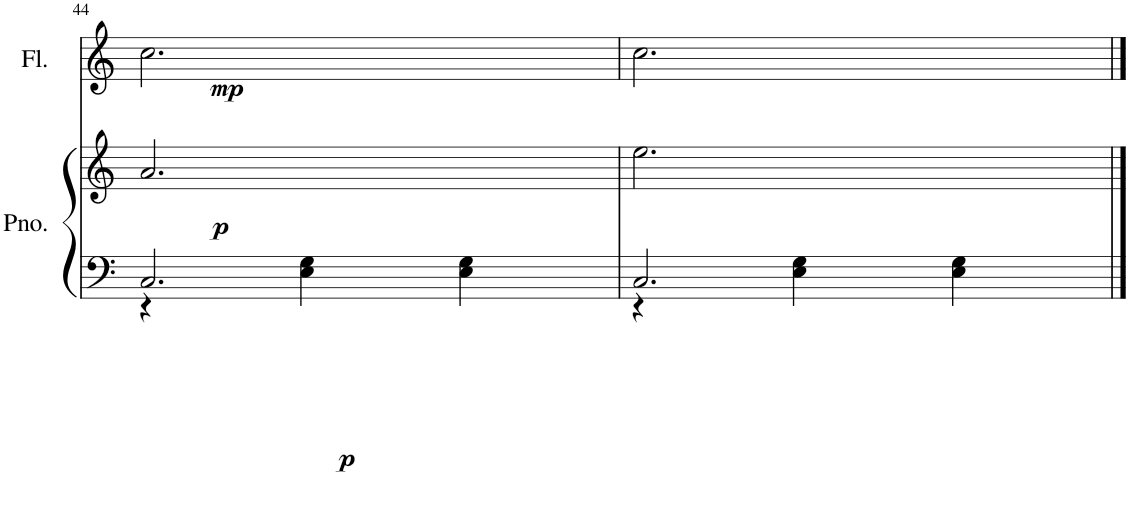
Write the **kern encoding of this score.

**kern	**kern	**dynam	**kern	**dynam
*part2	*part2	*part2	*part1	*part1
*staff3	*staff2	*staff2/3	*staff1	*staff1
*I"Piano	*	*	*I"Flute	*
*I'Pno.	*	*	*I'Fl.	*
!!LO:PB:g=z
*clefF4	*clefG2	*	*clefG2	*
*k[]	*k[]	*	*k[]	*
*M3/4	*M3/4	*	*M3/4	*
=44	=44	=44	=44	=44
*^	*	*	*	*
!	!	!	!LO:DY:b	!	!LO:DY:b
2.C/	4r	2.a/	p	2.cc\	mp
!	!	!	!LO:DY:b=2	!	!
.	4E\ 4G\	.	p	.	.
.	4E\ 4G\	.	.	.	.
=45	=45	=45	=45	=45	=45
2.C/	4r	2.ee\	.	2.cc\	.
.	4E\ 4G\	.	.	.	.
.	4E\ 4G\	.	.	.	.
*v	*v	*	*	*	*
==	==	==	==	==
*-	*-	*-	*-	*-
